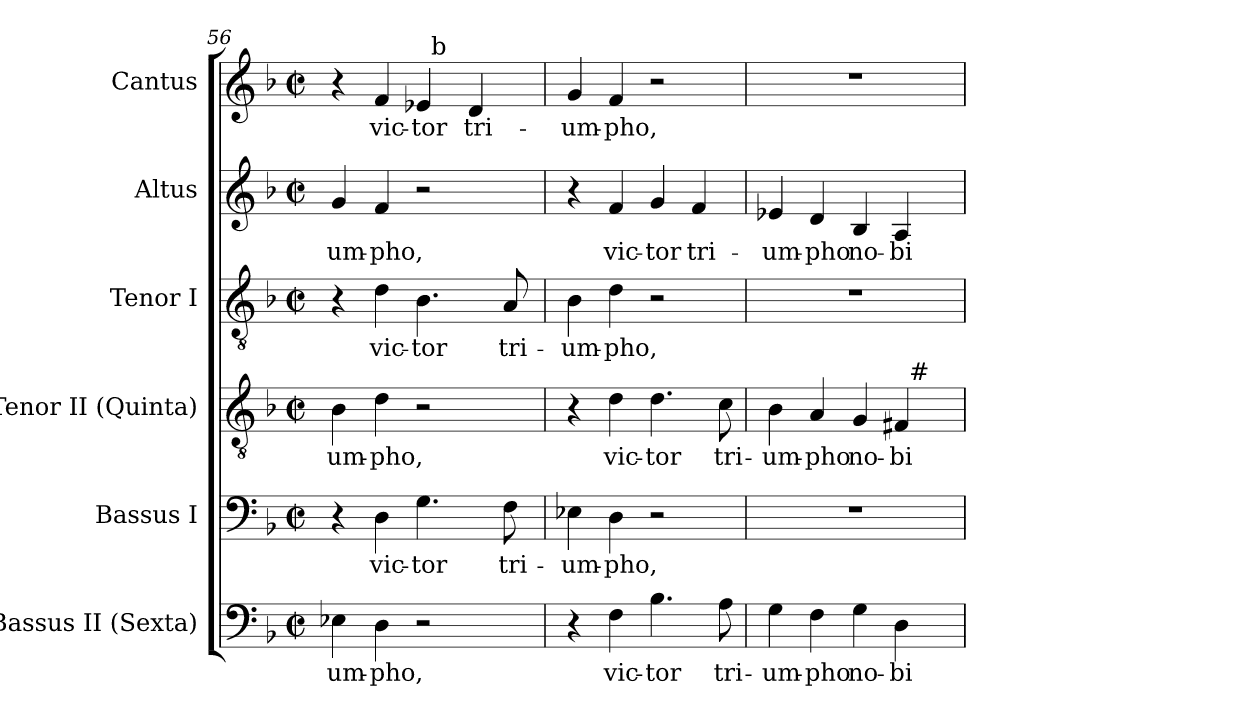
**kern	**text	**kern	**text	**kern	**text	**kern	**text	**kern	**text	**kern	**text
*part6	*part6	*part5	*part5	*part4	*part4	*part3	*part3	*part2	*part2	*part1	*part1
*staff6	*staff6	*staff5	*staff5	*staff4	*staff4	*staff3	*staff3	*staff2	*staff2	*staff1	*staff1
*I"Bassus II (Sexta)	*	*I"Bassus I	*	*I"Tenor II (Quinta)	*	*I"Tenor I	*	*I"Altus	*	*I"Cantus	*
*I'B.	*	*I'B.	*	*I'T.	*	*I'T.	*	*I'A.	*	*I'A.	*
*clefF4	*	*clefF4	*	*clefGv2	*	*clefGv2	*	*clefG2	*	*clefG2	*
*	*	*	*	*ITrd7c12	*	*ITrd7c12	*	*	*	*	*
*k[b-]	*	*k[b-]	*	*k[b-]	*	*k[b-]	*	*k[b-]	*	*k[b-]	*
*F:	*	*F:	*	*F:	*	*F:	*	*F:	*	*F:	*
*M2/2	*	*M2/2	*	*M2/2	*	*M2/2	*	*M2/2	*	*M2/2	*
*met(c|)	*	*met(c|)	*	*met(c|)	*	*met(c|)	*	*met(c|)	*	*met(c|)	*
=56	=56	=56	=56	=56	=56	=56	=56	=56	=56	=56	=56
!	!LO:LY:b:color=#000000	!	!	!	!	!	!	!	!	!	!
!	!	!	!	!	!LO:LY:b:color=#000000	!	!	!	!	!	!
!	!	!	!	!	!	!	!	!	!LO:LY:b:color=#000000	!	!
*	*	*	*	*	*	*	*	*	*	*^	*
4E-Xi\	-um-	4r	.	4BB-i\	-um-	4r	.	4gi/	-um-	4r	2ryy	.
!	!LO:LY:b:color=#000000	!	!	!	!	!	!	!	!	!	!	!
!	!	!	!LO:LY:b:color=#000000	!	!	!	!	!	!	!	!	!
!	!	!	!	!	!LO:LY:b:color=#000000	!	!	!	!	!	!	!
!	!	!	!	!	!	!	!LO:LY:b:color=#000000	!	!	!	!	!
!	!	!	!	!	!	!	!	!	!LO:LY:b:color=#000000	!	!	!
!	!	!	!	!	!	!	!	!	!	!	!	!LO:LY:b:color=#000000
4Di\	-pho,	4Di\	vic-	4Di\	-pho,	4Di\	vic-	4fi/	-pho,	4fi/	.	vic-
!	!	!	!LO:LY:b:color=#000000	!	!	!	!	!	!	!	!	!
!	!	!	!	!	!	!	!LO:LY:b:color=#000000	!	!	!	!	!
!	!	!	!	!	!	!	!	!	!	!	!	!LO:LY:b:color=#000000
2r	.	4.Gi\	-tor	2r	.	4.BB-i\	-tor	2r	.	4e-i/	32ryy	-tor
.	.	.	.	.	.	.	.	.	.	.	256ryy	.
!	!	!	!	!	!	!	!	!	!	!	!LO:TX:a:t=b	!
.	.	.	.	.	.	.	.	.	.	.	4ryy	.
!	!	!	!	!	!	!	!	!	!	!	!	!LO:LY:b:color=#000000
.	.	.	.	.	.	.	.	.	.	4di/	.	tri-
.	.	.	.	.	.	.	.	.	.	.	8ryy	.
!	!	!	!LO:LY:b:color=#000000	!	!	!	!	!	!	!	!	!
!	!	!	!	!	!	!	!LO:LY:b:color=#000000	!	!	!	!	!
.	.	8Fi\	tri-	.	.	8AAi/	tri-	.	.	.	.	.
.	.	.	.	.	.	.	.	.	.	.	16ryy	.
.	.	.	.	.	.	.	.	.	.	.	64..ryy	.
*	*	*	*	*	*	*	*	*	*	*v	*v	*
=57	=57	=57	=57	=57	=57	=57	=57	=57	=57	=57	=57
*	*	*	*	*	*	*	*	*	*	*^	*
!	!	!	!LO:LY:b:color=#000000	!	!	!	!	!	!	!	!	!
*	*	*	*	*	*	*	*	*	*	*v	*v	*
*	*	*	*	*	*	*	*	*	*	*^	*
!	!	!	!	!	!	!	!LO:LY:b:color=#000000	!	!	!	!	!
*	*	*	*	*	*	*	*	*	*	*v	*v	*
*	*	*	*	*	*	*	*	*	*	*^	*
!	!	!	!	!	!	!	!	!	!	!	!	!LO:LY:b:color=#000000
*	*	*	*	*	*	*	*	*	*	*v	*v	*
4r	.	4E-Xi\	-um-	4r	.	4BB-i\	-um-	4r	.	4gi/	-um-
!	!LO:LY:b:color=#000000	!	!	!	!	!	!	!	!	!	!
!	!	!	!LO:LY:b:color=#000000	!	!	!	!	!	!	!	!
!	!	!	!	!	!LO:LY:b:color=#000000	!	!	!	!	!	!
!	!	!	!	!	!	!	!LO:LY:b:color=#000000	!	!	!	!
!	!	!	!	!	!	!	!	!	!LO:LY:b:color=#000000	!	!
!	!	!	!	!	!	!	!	!	!	!	!LO:LY:b:color=#000000
4Fi\	vic-	4Di\	-pho,	4Di\	vic-	4Di\	-pho,	4fi/	vic-	4fi/	-pho,
!	!LO:LY:b:color=#000000	!	!	!	!	!	!	!	!	!	!
!	!	!	!	!	!LO:LY:b:color=#000000	!	!	!	!	!	!
!	!	!	!	!	!	!	!	!	!LO:LY:b:color=#000000	!	!
4.B-i\	-tor	2r	.	4.Di\	-tor	2r	.	4gi/	-tor	2r	.
!	!	!	!	!	!	!	!	!	!LO:LY:b:color=#000000	!	!
.	.	.	.	.	.	.	.	4fi/	tri-	.	.
!	!LO:LY:b:color=#000000	!	!	!	!	!	!	!	!	!	!
!	!	!	!	!	!LO:LY:b:color=#000000	!	!	!	!	!	!
8Ai\	tri-	.	.	8Ci\	tri-	.	.	.	.	.	.
=58	=58	=58	=58	=58	=58	=58	=58	=58	=58	=58	=58
!	!LO:LY:b:color=#000000	!	!	!	!	!	!	!	!	!	!
!	!	!	!	!	!LO:LY:b:color=#000000	!	!	!	!	!	!
!	!	!	!	!	!	!	!	!	!LO:LY:b:color=#000000	!	!
*	*	*	*	*^	*	*	*	*	*	*	*
4Gi\	-um-	1r	.	4BB-i\	2ryy	-um-	1r	.	4e-Xi/	-um-	1r	.
!	!LO:LY:b:color=#000000	!	!	!	!	!	!	!	!	!	!	!
!	!	!	!	!	!	!LO:LY:b:color=#000000	!	!	!	!	!	!
!	!	!	!	!	!	!	!	!	!	!LO:LY:b:color=#000000	!	!
4Fi\	-pho	.	.	4AAi/	.	-pho	.	.	4di/	-pho	.	.
!	!LO:LY:b:color=#000000	!	!	!	!	!	!	!	!	!	!	!
!	!	!	!	!	!	!LO:LY:b:color=#000000	!	!	!	!	!	!
!	!	!	!	!	!	!	!	!	!	!LO:LY:b:color=#000000	!	!
4Gi\	no-	.	.	4GGi/	4ryy	no-	.	.	4B-i/	no-	.	.
!	!LO:LY:b:color=#000000	!	!	!	!	!	!	!	!	!	!	!
!	!	!	!	!	!	!LO:LY:b:color=#000000	!	!	!	!	!	!
!	!	!	!	!	!	!	!	!	!	!LO:LY:b:color=#000000	!	!
4Di\	-bi-	.	.	4FF#i/	32ryy	-bi-	.	.	4Ai/	-bi-	.	.
.	.	.	.	.	256ryy	.	.	.	.	.	.	.
!	!	!	!	!	!LO:TX:a:t=#	!	!	!	!	!	!	!
.	.	.	.	.	8ryy	.	.	.	.	.	.	.
.	.	.	.	.	16ryy	.	.	.	.	.	.	.
.	.	.	.	.	64..ryy	.	.	.	.	.	.	.
*	*	*	*	*v	*v	*	*	*	*	*	*	*
=	=	=	=	=	=	=	=	=	=	=	=
*-	*-	*-	*-	*-	*-	*-	*-	*-	*-	*-	*-
